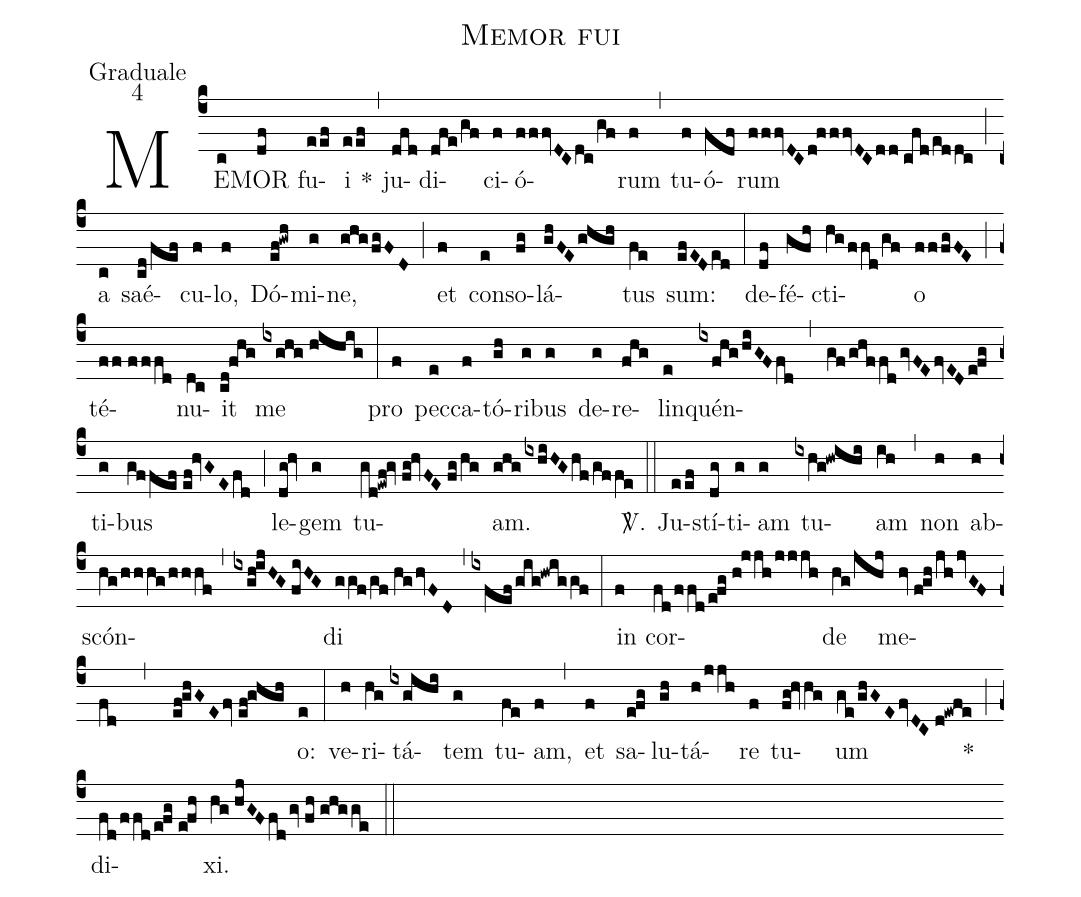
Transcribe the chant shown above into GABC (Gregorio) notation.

name:Memor fui;
office-part:Graduale;
mode:4;
%%
(c4) ME(c)MOR(df) fu(eef)i(eef) *(,) ju(dfd)di(dfe/gf)ci(f)ó(fffvDCdc/gf)rum(f) (,) tu(f)ó(fdf)rum(fffvDCd!fffvDCdd//cfd/eddc) (;) a(c) saé(cd/fef)cu(f)lo,(f) Dó(ef!gwh)mi(g)ne,(ghg/fgFD) (;) et(f) con(e)so(fg)lá(ghFEghgh)tus(fe) sum:(efEDed) (:) de(df)fé(gfh)cti(hg/ffd/gf)o(fffgFE) (;) té(ff//fffd)nu(dc)it(cd!fhg) me(ixghg//hihig) (:) pro(f) pec(e)ca(f)tó(gh)ri(g)bus(g) de(g)re(fhg)lin(e)quén(ixfhg/hiGFfd,gf/ghffdgvFEfvEDe!fg)ti(g)bus(gffef//ef!hvGEfd) (;) le(dg!hv)gem(g) tu(gd!ewf!gv//fg!hvFE//fg/hg)am.(ghg/ixhiHGhf/gffe) <sp>V/</sp>.(::) Ju(eef)stí(dg)ti(g)am(g) tu(ixhg!hwihi)am(ih) (,) non(h) ab(h)scón(hg/hhhg/hhhf,ixgh!ijHG//fiHG)di(ggf/gf//hghvFD) (,) (ix!fef/gig!hwiggf) (:) in(f) cor(fd/ffd/e!fg//h!jjh/jjjh)de(hg/jhj) me(hv//f!gh/jhjvGFfd , ef!ghGEfv//ef!ghgh)o:(e) (:) ve(h)ri(hg)tá(ixgihi)tem(g) tu(fe)am,(f) (,) et(f) sa(e!fg)lu(gh)tá(h/jjh)re(f) tu(fg!hvhg)um(ge/ghGEfvDC//d!ewfe) *(;) di(fd/ffd/e!fg//e!fh)xi.(hg//hjGFfdgv//fh//ghgge) (::)
